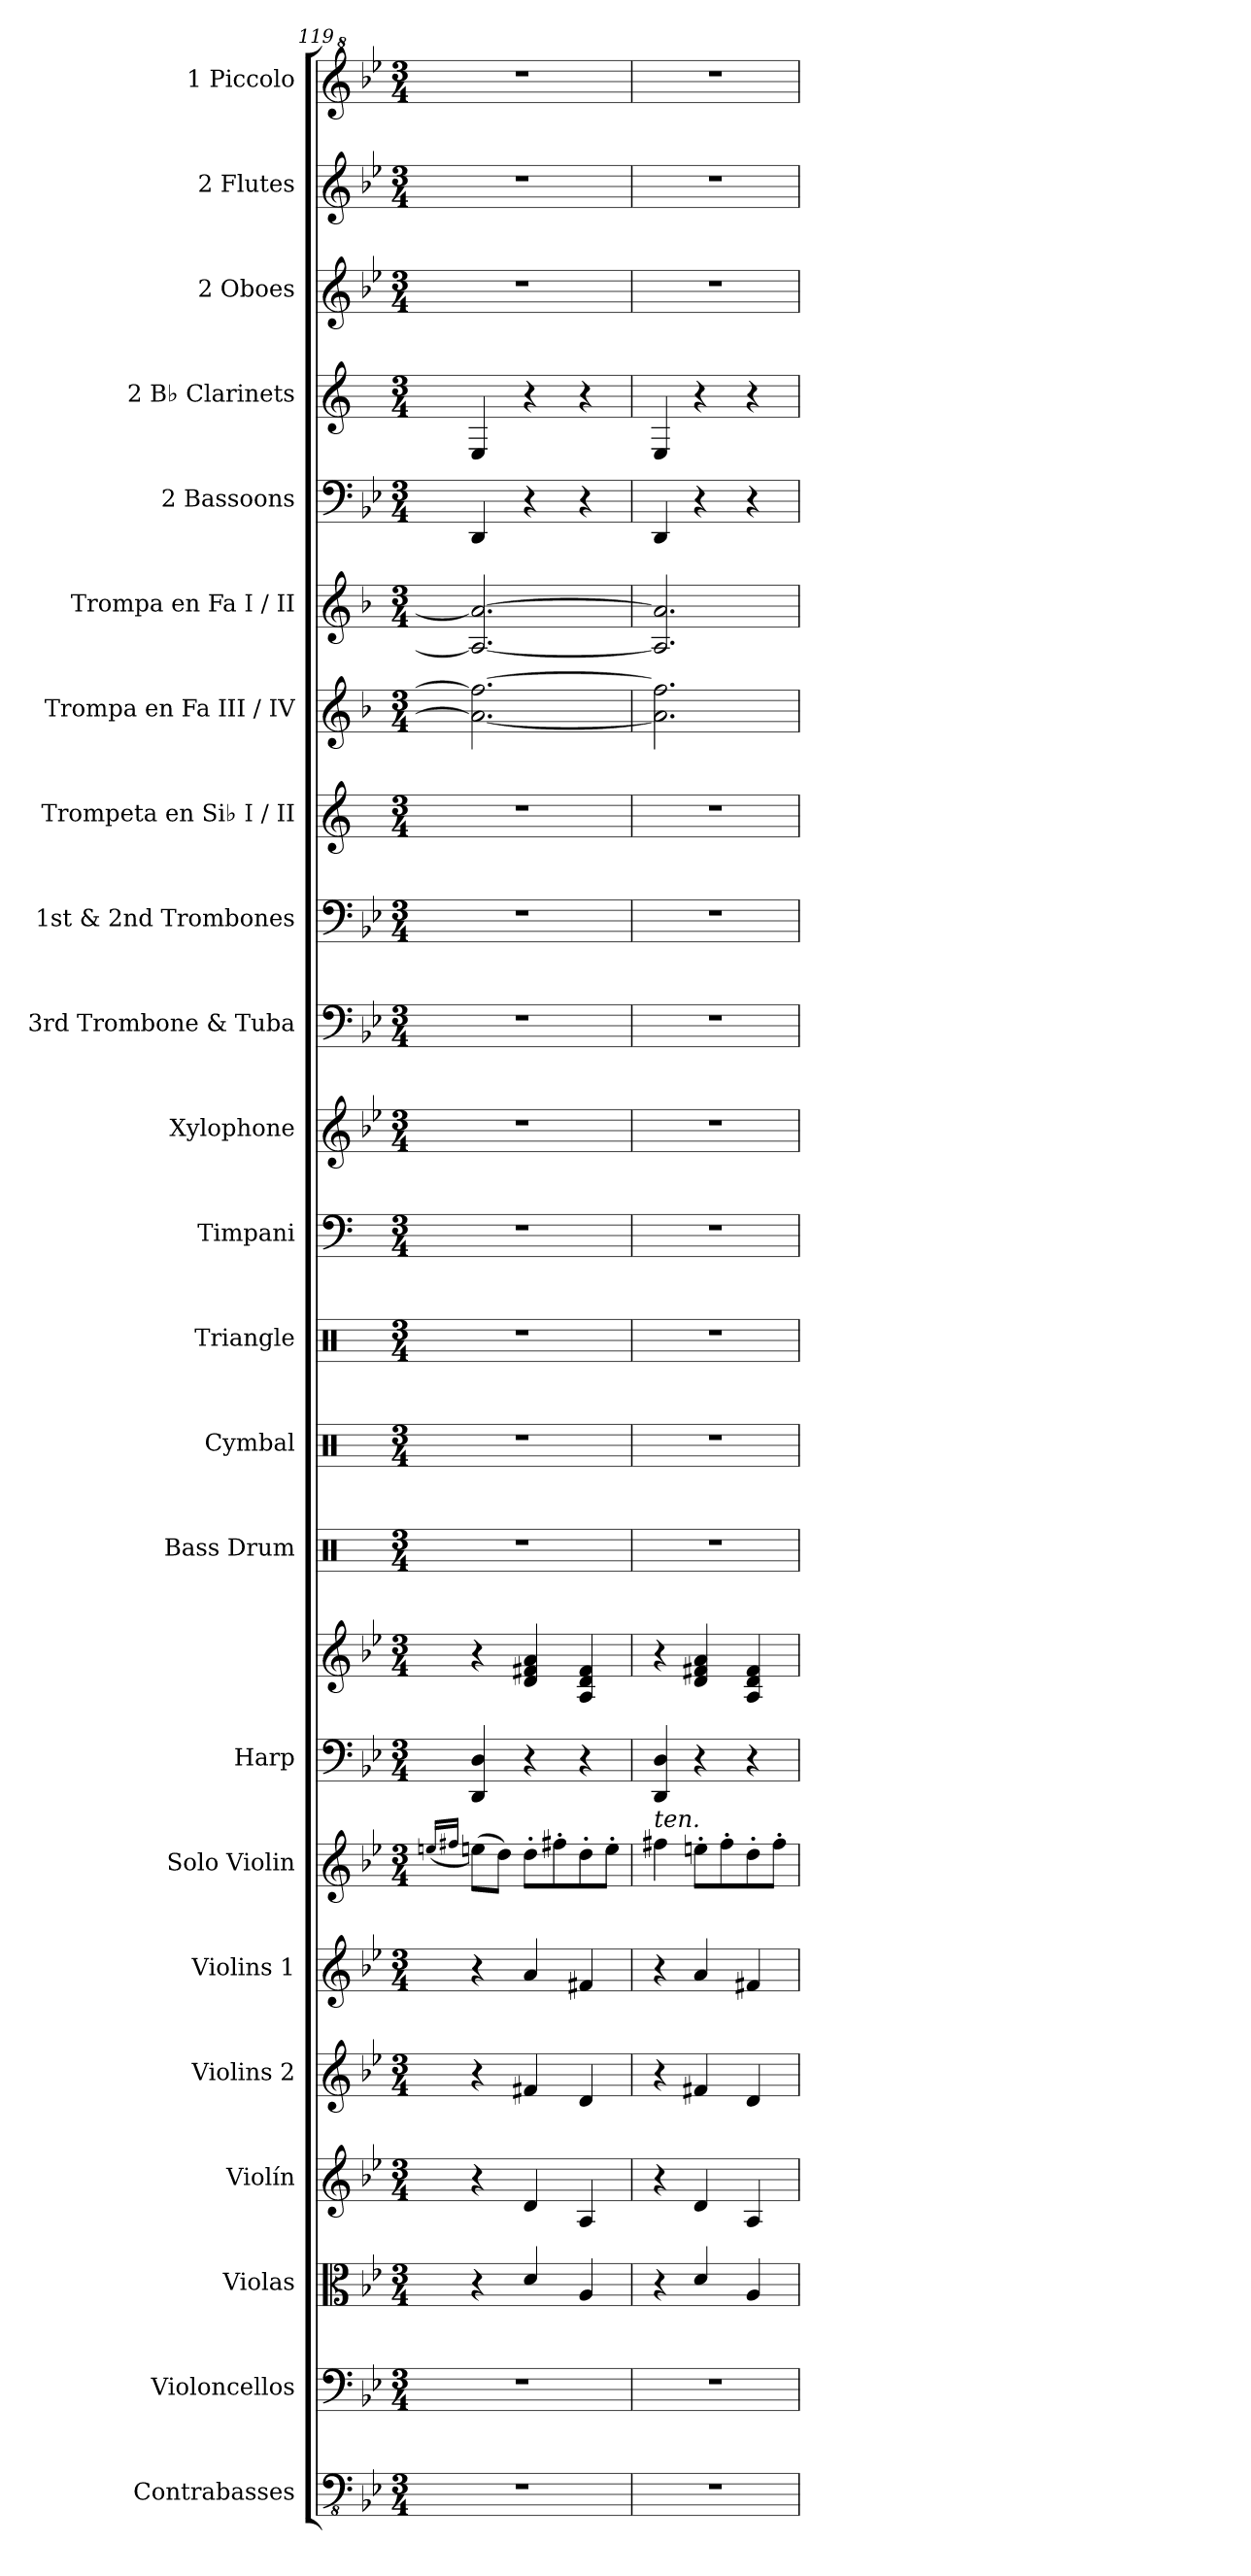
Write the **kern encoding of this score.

**kern	**kern	**kern	**kern	**kern	**kern	**kern	**kern	**kern	**kern	**kern	**kern	**kern	**kern	**kern	**kern	**kern	**kern	**kern	**kern	**kern	**kern	**kern	**kern
*part23	*part22	*part21	*part20	*part19	*part18	*part17	*part16	*part16	*part15	*part14	*part13	*part12	*part11	*part10	*part9	*part8	*part7	*part6	*part5	*part4	*part3	*part2	*part1
*staff24	*staff23	*staff22	*staff21	*staff20	*staff19	*staff18	*staff17	*staff16	*staff15	*staff14	*staff13	*staff12	*staff11	*staff10	*staff9	*staff8	*staff7	*staff6	*staff5	*staff4	*staff3	*staff2	*staff1
*I"Contrabasses	*I"Violoncellos	*I"Violas	*I"Violín	*I"Violins 2	*I"Violins 1	*I"Solo Violin	*I"Harp	*	*I"Bass Drum	*I"Cymbal	*I"Triangle	*I"Timpani	*I"Xylophone	*I"3rd Trombone     &amp; Tuba	*I"1st &amp; 2nd Trombones	*I"Trompeta en Si♭  I / II	*I"Trompa en Fa   III / IV	*I"Trompa en Fa I / II	*I"2 Bassoons	*I"2 B♭ Clarinets	*I"2 Oboes	*I"2 Flutes	*I"1 Piccolo
*I'Cbs.	*I'Vlcs.	*I'Vlas.	*I'Vln.	*I'Vlns. 2	*I'Vlns. 1	*I'S. Vln.	*I'Hrp.	*	*I'B. Dr.	*I'Cym.	*I'Trgl.	*I'Timp.	*I'Xyl.	*I'3rd Trb. &amp; Tba.	*I'1st &amp; 2nd    Trbs.	*I'Tpt. Si♭  I / II	*I'Trmp. Fa   III / IV	*I'Trmp. Fa I / II	*I'2 Bsns.	*I'2 B♭ Cls.	*I'2 Obs.	*I'2 Fls.	*I'1 Picc.
*clefFv4	*clefF4	*clefC3	*clefG2	*clefG2	*clefG2	*clefG2	*clefF4	*clefG2	*clefX	*clefX	*clefX	*clefF4	*clefG2	*clefF4	*clefF4	*clefG2	*clefG2	*clefG2	*clefF4	*clefG2	*clefG2	*clefG2	*clefG^2
*	*	*	*	*	*	*	*	*	*	*	*	*	*ITrd-7c-12	*	*	*ITrd1c2	*ITrd4c7	*ITrd4c7	*	*ITrd1c2	*	*	*ITrd-7c-12
*k[b-e-]	*k[b-e-]	*k[b-e-]	*k[b-e-]	*k[b-e-]	*k[b-e-]	*k[b-e-]	*k[b-e-]	*k[b-e-]	*k[]	*k[]	*k[]	*k[]	*k[b-e-]	*k[b-e-]	*k[b-e-]	*k[b-e-]	*k[b-e-]	*k[b-e-]	*k[b-e-]	*k[b-e-]	*k[b-e-]	*k[b-e-]	*k[b-e-]
*M3/4	*M3/4	*M3/4	*M3/4	*M3/4	*M3/4	*M3/4	*M3/4	*M3/4	*M3/4	*M3/4	*M3/4	*M3/4	*M3/4	*M3/4	*M3/4	*M3/4	*M3/4	*M3/4	*M3/4	*M3/4	*M3/4	*M3/4	*M3/4
=119	=119	=119	=119	=119	=119	=119	=119	=119	=119	=119	=119	=119	=119	=119	=119	=119	=119	=119	=119	=119	=119	=119	=119
.	.	.	.	.	.	(<16qeen/LL	.	.	.	.	.	.	.	.	.	.	.	.	.	.	.	.	.
.	.	.	.	.	.	16qff#X/JJ	.	.	.	.	.	.	.	.	.	.	.	.	.	.	.	.	.
2.r	2.r	4r	4r	4r	4r	(>8ee\L)	4DD/ 4D/	4r	2.r	2.r	2.r	2.r	2.r	2.r	2.r	2.r	2.d\_ 2.b\_	2.D/_ 2.d/_	4DD/	4D/	2.r	2.r	2.r
.	.	.	.	.	.	8dd\J)	.	.	.	.	.	.	.	.	.	.	.	.	.	.	.	.	.
.	.	4d/	4d/	4f#X/	4a/	8dd'\L	4r	4d/ 4f#X/ 4a/	.	.	.	.	.	.	.	.	.	.	4r	4r	.	.	.
.	.	.	.	.	.	8ff#'\	.	.	.	.	.	.	.	.	.	.	.	.	.	.	.	.	.
.	.	4A/	4A/	4d/	4f#X/	8dd'\	4r	4A/ 4d/ 4f#/	.	.	.	.	.	.	.	.	.	.	4r	4r	.	.	.
.	.	.	.	.	.	8ee'\J	.	.	.	.	.	.	.	.	.	.	.	.	.	.	.	.	.
=120	=120	=120	=120	=120	=120	=120	=120	=120	=120	=120	=120	=120	=120	=120	=120	=120	=120	=120	=120	=120	=120	=120	=120
!	!	!	!	!	!	!LO:TX:a:i:t=ten.	!	!	!	!	!	!	!	!	!	!	!	!	!	!	!	!	!
2.r	2.r	4r	4r	4r	4r	4ff#X\	4DD/ 4D/	4r	2.r	2.r	2.r	2.r	2.r	2.r	2.r	2.r	2.d\] 2.b\]	2.D/] 2.d/]	4DD/	4D/	2.r	2.r	2.r
.	.	4d/	4d/	4f#X/	4a/	8een'\L	4r	4d/ 4f#X/ 4a/	.	.	.	.	.	.	.	.	.	.	4r	4r	.	.	.
.	.	.	.	.	.	8ff#'\	.	.	.	.	.	.	.	.	.	.	.	.	.	.	.	.	.
.	.	4A/	4A/	4d/	4f#X/	8dd'\	4r	4A/ 4d/ 4f#/	.	.	.	.	.	.	.	.	.	.	4r	4r	.	.	.
.	.	.	.	.	.	8ff#'\J	.	.	.	.	.	.	.	.	.	.	.	.	.	.	.	.	.
=	=	=	=	=	=	=	=	=	=	=	=	=	=	=	=	=	=	=	=	=	=	=	=
*-	*-	*-	*-	*-	*-	*-	*-	*-	*-	*-	*-	*-	*-	*-	*-	*-	*-	*-	*-	*-	*-	*-	*-
